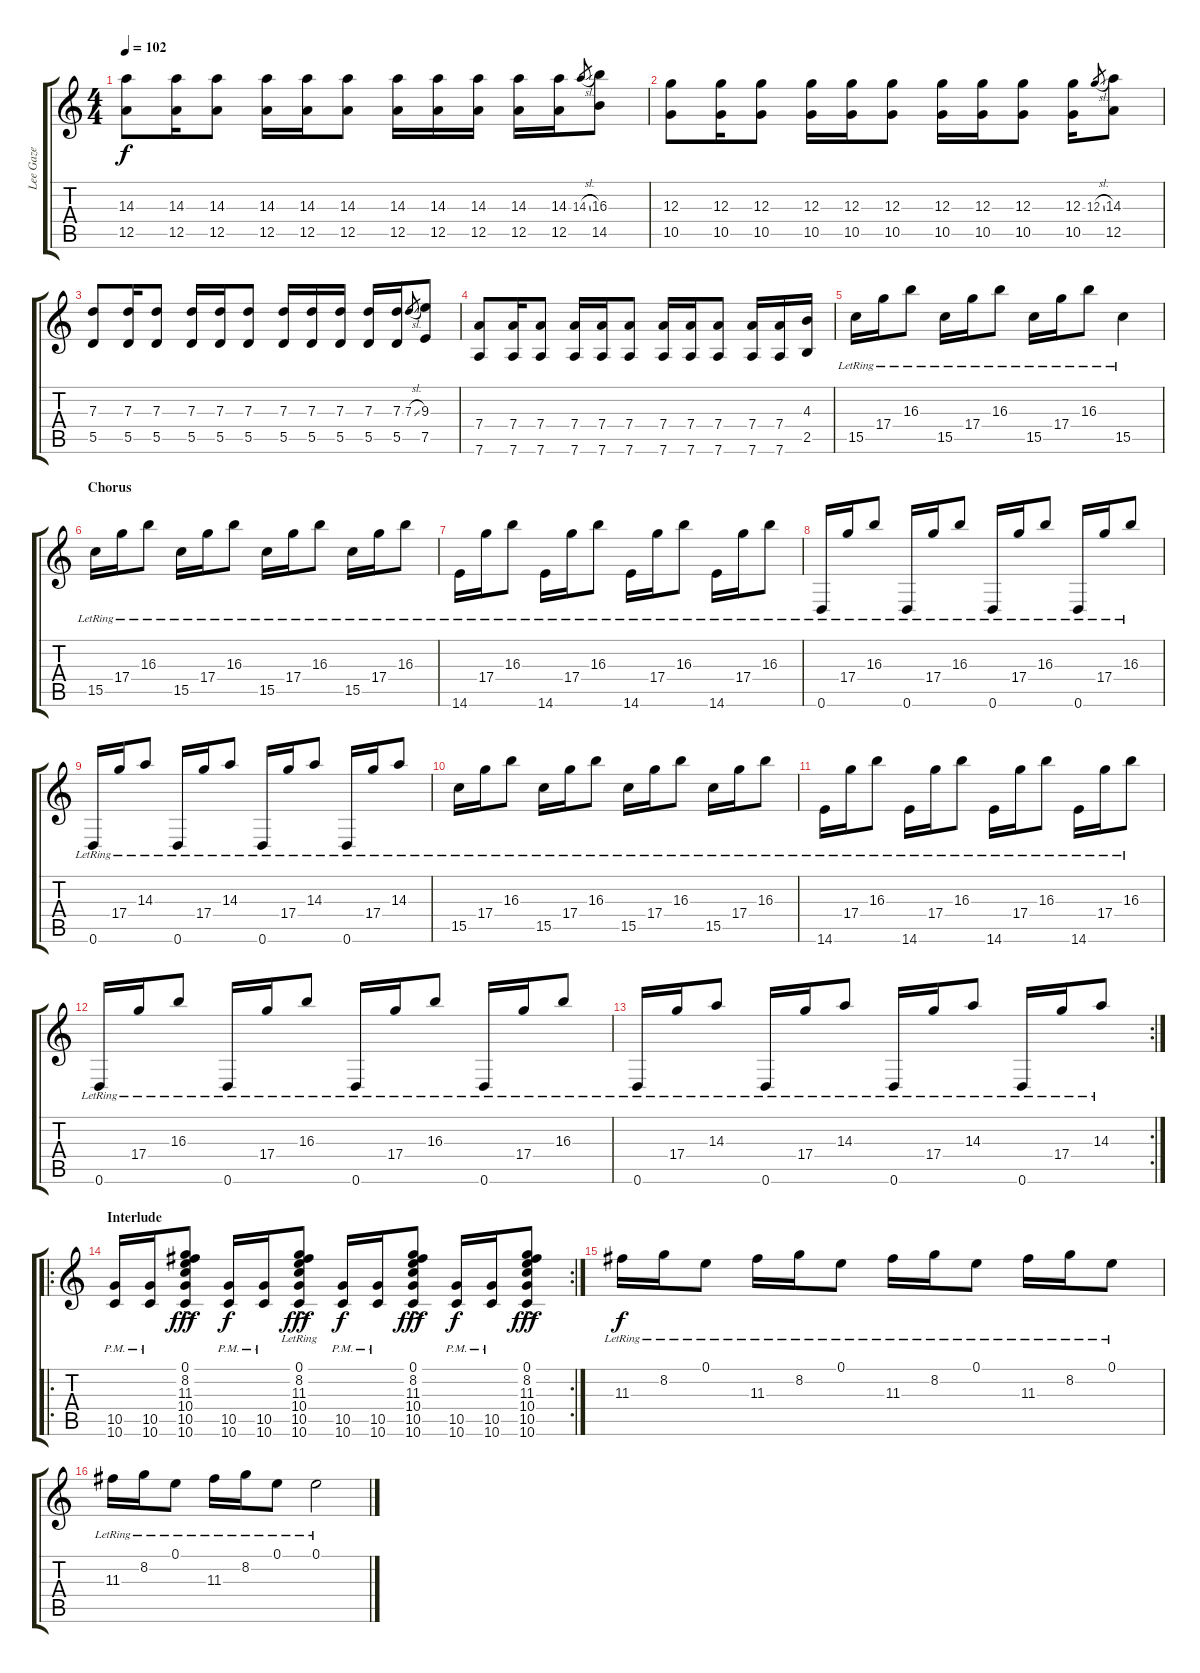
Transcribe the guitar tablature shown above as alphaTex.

\track ("Lee Gaze" "Lee Gaze") {instrument electricguitarjazz}
\staff {score tabs}
\tuning (E4 B3 G3 D3 A2 D2) {hide}
\ts (4 4)
\tempo 102
\clef g2
\ks c
(14.3 12.5).8{dy f instrument overdrivenguitar} (14.3 12.5).16 (14.3 12.5).8 (14.3 12.5).16 (14.3 12.5).16 (14.3 12.5).8 (14.3 12.5).16 (14.3 12.5).16 (14.3 12.5).16 (14.3 12.5).16 (14.3 12.5).16 14.3{sl}.8{gr} (16.3 14.5).8 |
(12.3 10.5).8 (12.3 10.5).16 (12.3 10.5).8 (12.3 10.5).16 (12.3 10.5).16 (12.3 10.5).8 (12.3 10.5).16 (12.3 10.5).16 (12.3 10.5).8 (12.3 10.5).16 12.3{sl}.8{gr} (14.3 12.5).8 |
(7.3 5.5).8 (7.3 5.5).16 (7.3 5.5).8 (7.3 5.5).16 (7.3 5.5).16 (7.3 5.5).8 (7.3 5.5).16 (7.3 5.5).16 (7.3 5.5).16 (7.3 5.5).16 (7.3 5.5).16 7.3{sl}.8{gr} (9.3 7.5).8 |
(7.4 7.6).8 (7.4 7.6).16 (7.4 7.6).8 (7.4 7.6).16 (7.4 7.6).16 (7.4 7.6).8 (7.4 7.6).16 (7.4 7.6).16 (7.4 7.6).8 (7.4 7.6).16 (7.4 7.6).16 (4.3 2.5).16 |
15.5{lr}.16{instrument electricguitarjazz} 17.4{lr}.16 16.3{lr}.8 15.5{lr}.16 17.4{lr}.16 16.3{lr}.8 15.5{lr}.16 17.4{lr}.16 16.3{lr}.8 15.5{lr}.4 |
\section ("" "Chorus")
15.5{lr}.16 17.4{lr}.16 16.3{lr}.8 15.5{lr}.16 17.4{lr}.16 16.3{lr}.8 15.5{lr}.16 17.4{lr}.16 16.3{lr}.8 15.5{lr}.16 17.4{lr}.16 16.3{lr}.8 |
14.6{lr}.16 17.4{lr}.16 16.3{lr}.8 14.6{lr}.16 17.4{lr}.16 16.3{lr}.8 14.6{lr}.16 17.4{lr}.16 16.3{lr}.8 14.6{lr}.16 17.4{lr}.16 16.3{lr}.8 |
0.6{lr}.16 17.4{lr}.16 16.3{lr}.8 0.6{lr}.16 17.4{lr}.16 16.3{lr}.8 0.6{lr}.16 17.4{lr}.16 16.3{lr}.8 0.6{lr}.16 17.4{lr}.16 16.3{lr}.8 |
0.6{lr}.16 17.4{lr}.16 14.3{lr}.8 0.6{lr}.16 17.4{lr}.16 14.3{lr}.8 0.6{lr}.16 17.4{lr}.16 14.3{lr}.8 0.6{lr}.16 17.4{lr}.16 14.3{lr}.8 |
15.5{lr}.16 17.4{lr}.16 16.3{lr}.8 15.5{lr}.16 17.4{lr}.16 16.3{lr}.8 15.5{lr}.16 17.4{lr}.16 16.3{lr}.8 15.5{lr}.16 17.4{lr}.16 16.3{lr}.8 |
14.6{lr}.16 17.4{lr}.16 16.3{lr}.8 14.6{lr}.16 17.4{lr}.16 16.3{lr}.8 14.6{lr}.16 17.4{lr}.16 16.3{lr}.8 14.6{lr}.16 17.4{lr}.16 16.3{lr}.8 |
0.6{lr}.16 17.4{lr}.16 16.3{lr}.8 0.6{lr}.16 17.4{lr}.16 16.3{lr}.8 0.6{lr}.16 17.4{lr}.16 16.3{lr}.8 0.6{lr}.16 17.4{lr}.16 16.3{lr}.8 |
\rc 2
0.6{lr}.16 17.4{lr}.16 14.3{lr}.8 0.6{lr}.16 17.4{lr}.16 14.3{lr}.8 0.6{lr}.16 17.4{lr}.16 14.3{lr}.8 0.6{lr}.16 17.4{lr}.16 14.3{lr}.8 |
\ro
\rc 2
\section ("" "Interlude")
(10.5{pm} 10.6{pm}).16{instrument overdrivenguitar} (10.5{pm} 10.6{pm}).16 (0.1{ac} 8.2{ac} 11.3{ac} 10.4{ac} 10.5{ac} 10.6{ac}).8{dy fff} (10.5{pm} 10.6{pm}).16{dy f} (10.5{pm} 10.6{pm}).16 (0.1{ac} 8.2{ac} 11.3{ac} 10.4{ac} 10.5{ac} 10.6{ac lr}).8{dy fff} (10.5{pm} 10.6{pm}).16{dy f} (10.5{pm} 10.6{pm}).16 (0.1{ac} 8.2{ac} 11.3{ac} 10.4{ac} 10.5{ac} 10.6{ac}).8{dy fff} (10.5{pm} 10.6{pm}).16{dy f} (10.5{pm} 10.6{pm}).16 (0.1{ac} 8.2{ac} 11.3{ac} 10.4{ac} 10.5{ac} 10.6).8{dy fff} |
11.3{lr}.16{dy f instrument electricguitarjazz} 8.2{lr}.16 0.1{lr}.8 11.3{lr}.16 8.2{lr}.16 0.1{lr}.8 11.3{lr}.16 8.2{lr}.16 0.1{lr}.8 11.3{lr}.16 8.2{lr}.16 0.1{lr}.8 |
11.3{lr}.16 8.2{lr}.16 0.1{lr}.8 11.3{lr}.16 8.2{lr}.16 0.1{lr}.8 0.1{lr}.2
